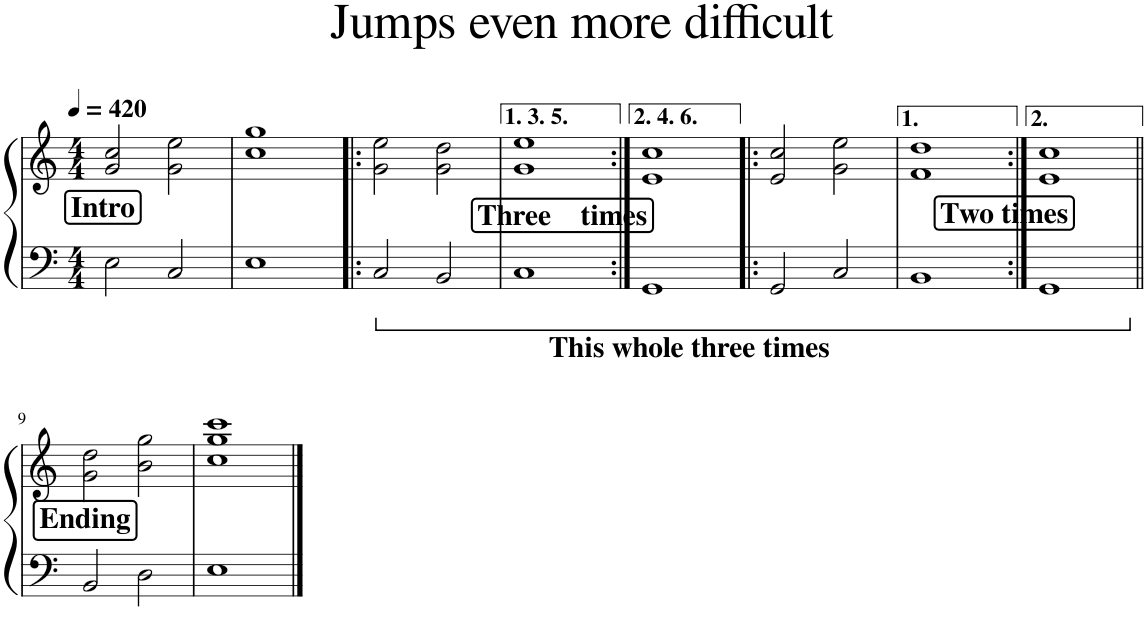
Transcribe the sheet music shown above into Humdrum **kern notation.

**kern	**kern
*part1	*part1
*staff2	*staff1
*I"Piano	*
*I'Pno.	*
*clefF4	*clefG2
*k[]	*k[]
*M4/4	*M4/4
*MM420	*MM420
!!LO:REH:place=s1:b:B:cj:fs=14:t=Intro
=1	=1
2E\	2g/ 2cc/
2C/	2g\ 2ee\
=2	=2
1E	1cc 1gg
!!LO:REH:place=s1:b:B:cj:fs=14:t=Three    times
=3!|:	=3!|:
!LO:TX:b:B:t=This whole three times	!
2C/	2g\ 2ee\
2BB/	2g\ 2dd\
=4	=4
1C	1g 1ee
=5:|!	=5:|!
1GG	1e 1cc
=6!|:	=6!|:
2GG/	2e/ 2cc/
2C/	2g\ 2ee\
!!LO:REH:place=s1:b:B:cj:fs=14:t=Two times
=7	=7
1BB	1f 1dd
=8:|!	=8:|!
1GG	1e 1cc
!!LO:LB:g=z
!!LO:REH:place=s1:b:B:cj:fs=14:t=Ending
=9||	=9||
2BB/	2g\ 2dd\
2D\	2b\ 2gg\
=10	=10
1E	1cc 1gg 1ccc
==	==
*-	*-
